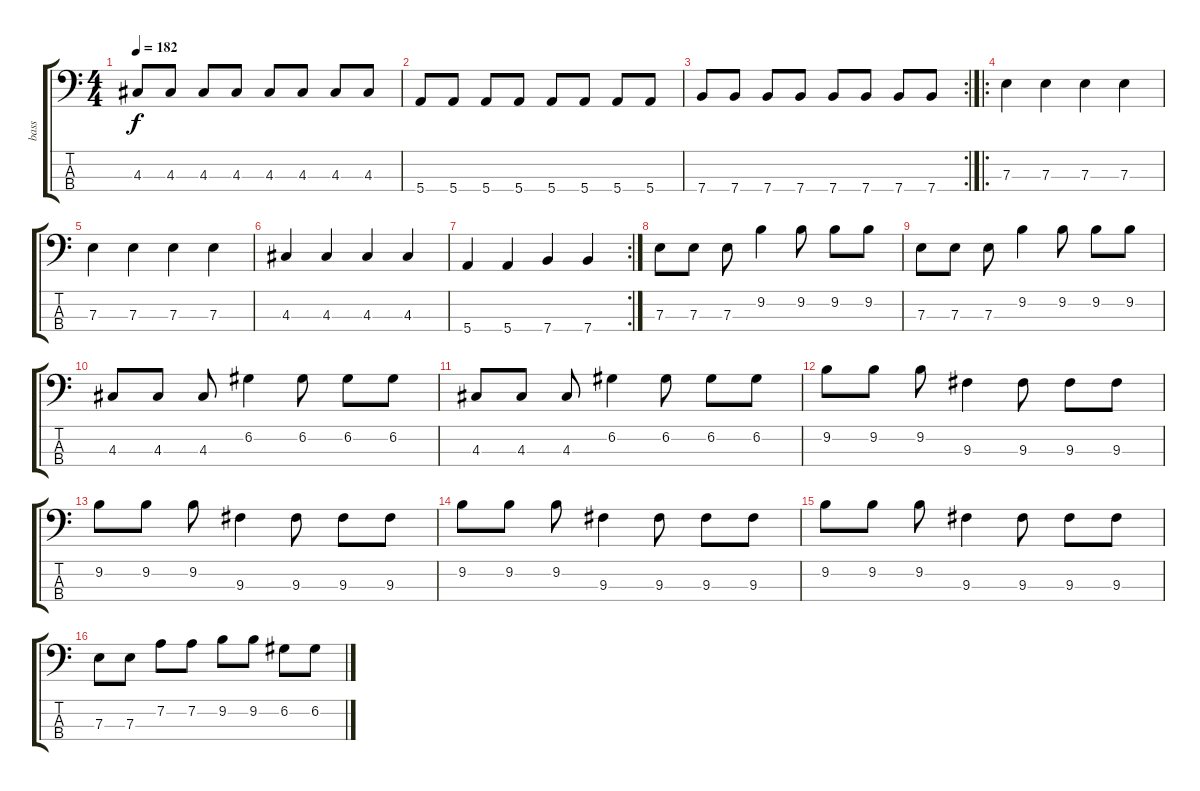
\track ("bass" "bass") {instrument electricbasspick}
\staff {score tabs}
\tuning (G2 D2 A1 E1) {hide}
\ts (4 4)
\tempo 182
\clef f4
\ks c
4.3.8{dy f} 4.3.8 4.3.8 4.3.8 4.3.8 4.3.8 4.3.8 4.3.8 |
5.4.8 5.4.8 5.4.8 5.4.8 5.4.8 5.4.8 5.4.8 5.4.8 |
\rc 2
7.4.8 7.4.8 7.4.8 7.4.8 7.4.8 7.4.8 7.4.8 7.4.8 |
\ro
7.3.4 7.3.4 7.3.4 7.3.4 |
7.3.4 7.3.4 7.3.4 7.3.4 |
4.3.4 4.3.4 4.3.4 4.3.4 |
\rc 2
5.4.4 5.4.4 7.4.4 7.4.4 |
7.3.8 7.3.8 7.3.8 9.2.4 9.2.8 9.2.8 9.2.8 |
7.3.8 7.3.8 7.3.8 9.2.4 9.2.8 9.2.8 9.2.8 |
4.3.8 4.3.8 4.3.8 6.2.4 6.2.8 6.2.8 6.2.8 |
4.3.8 4.3.8 4.3.8 6.2.4 6.2.8 6.2.8 6.2.8 |
9.2.8 9.2.8 9.2.8 9.3.4 9.3.8 9.3.8 9.3.8 |
9.2.8 9.2.8 9.2.8 9.3.4 9.3.8 9.3.8 9.3.8 |
9.2.8 9.2.8 9.2.8 9.3.4 9.3.8 9.3.8 9.3.8 |
9.2.8 9.2.8 9.2.8 9.3.4 9.3.8 9.3.8 9.3.8 |
7.3.8 7.3.8 7.2.8 7.2.8 9.2.8 9.2.8 6.2.8 6.2.8
